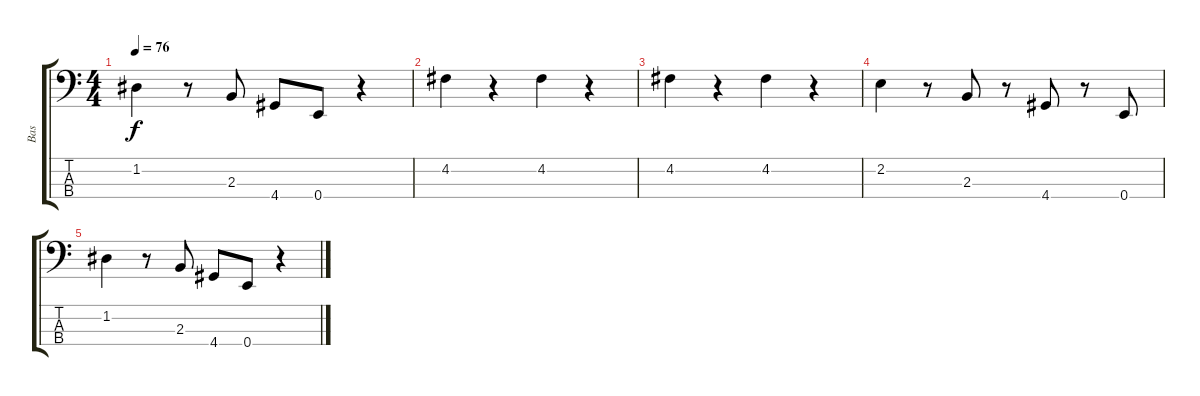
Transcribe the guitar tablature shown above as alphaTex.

\track ("Bas" "Bas") {instrument electricbassfinger}
\staff {score tabs}
\tuning (G2 D2 A1 E1) {hide}
\ts (4 4)
\tempo 76
\clef f4
\ks c
1.2.4{dy f} r.8 2.3.8 4.4.8 0.4.8 r.4 |
4.2.4 r.4 4.2.4 r.4 |
4.2.4 r.4 4.2.4 r.4 |
2.2.4 r.8 2.3.8 r.8 4.4.8 r.8 0.4.8 |
1.2.4 r.8 2.3.8 4.4.8 0.4.8 r.4
